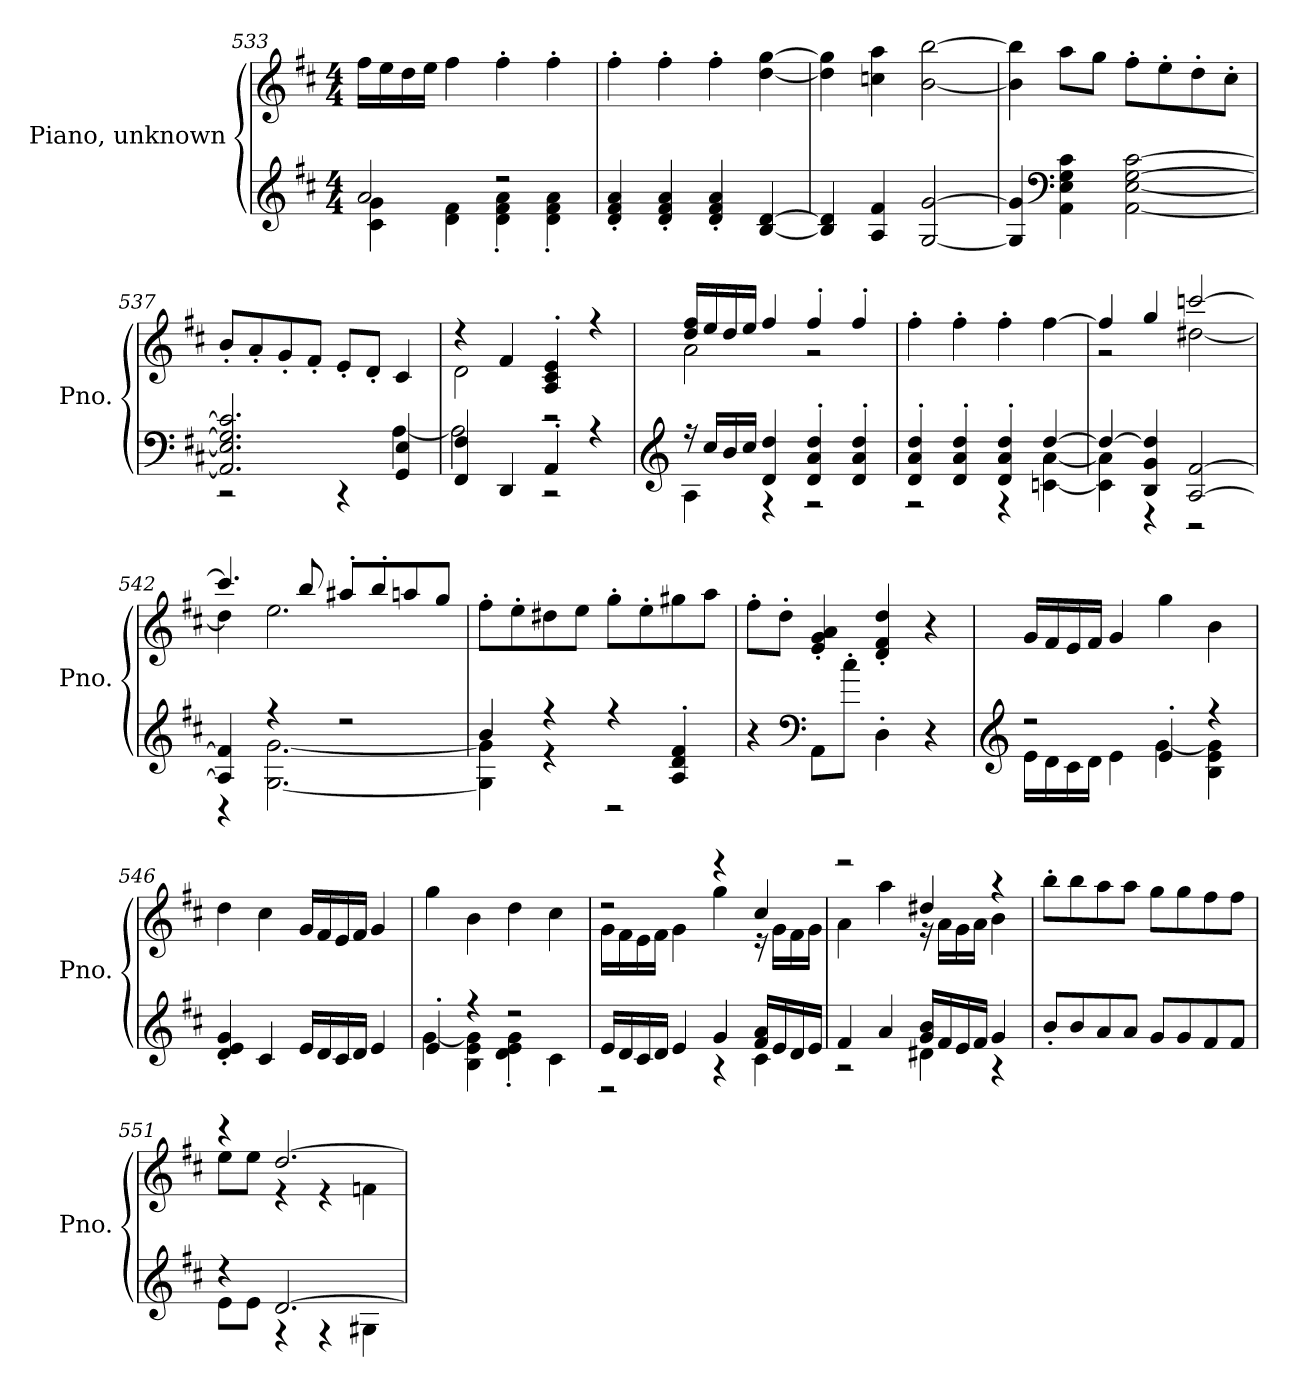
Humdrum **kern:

**kern	**kern
*part1	*part1
*staff2	*staff1
*I"Piano, unknown	*
*I'Pno.	*
*clefG2	*clefG2
*k[f#c#]	*k[f#c#]
*M4/4	*M4/4
=533	=533
*^	*
2a/	4c#\ 4g\	16ff#\LL
.	.	16ee\
.	.	16dd\
.	.	16ee\JJ
.	4d\ 4f#\	4ff#\
2r	4d\' 4f#\' 4a\'	4ff#'\
.	4d\' 4f#\' 4a\'	4ff#'\
*v	*v	*
=534	=534
4d/' 4f#/' 4a/'	4ff#'\
4d/' 4f#/' 4a/'	4ff#'\
4d/' 4f#/' 4a/'	4ff#'\
[4B/ [4d/	[4dd\ [4gg\
=535	=535
4B/] 4d/]	4dd\] 4gg\]
4A/ 4f#/	4ccn\ 4aa\
[2G/ [2g/	[2b\ [2bb\
!!LO:LB:g=z
=536	=536
4G/] 4g/]	4b\] 4bb\]
*clefF4	*
4AA\ 4E\ 4G\ 4c#\	8aa\L
.	8gg\J
[2AA\ [2E\ [2G\ [2c#\	8ff#'\L
.	8ee'\
.	8dd'\
.	8cc#'\J
=537	=537
*^	*
2.AA/] 2.E/] 2.G/] 2.c#/]	2r	8b'/L
.	.	8a'/
.	.	8g'/
.	.	8f#'/J
.	4r	8e'/L
.	.	8d'/J
4GG/ 4E/	[4A\	4c#/
=538	=538	=538
*	*	*^
4FF#/ 4F#/	2A\]	4r	2d\
4DD/	.	4f#/	.
4AA'/	2r	4A/' 4c#/' 4e/'	2r
4r	.	4r	.
=539	=539	=539	=539
*clefG2	*	*	*
16r	4A\	16dd/ 16ff#/LL	2a\
16cc#/LL	.	16ee/	.
16b/	.	16dd/	.
16cc#/JJ	.	16ee/JJ	.
4d/ 4dd/	4r	4ff#/	.
4d/' 4a/' 4dd/'	2r	4ff#'/	2r
4d/' 4a/' 4dd/'	.	4ff#'/	.
*	*	*v	*v
=540	=540	=540
4d/' 4a/' 4dd/'	2r	4ff#'\
4d/' 4a/' 4dd/'	.	4ff#'\
4d/' 4a/' 4dd/'	4r	4ff#'\
[4dd/	[4cn\ [4a\	[4ff#\
=541	=541	=541
*	*	*^
4dd/_	4c\] 4a\]	4ff#/]	2r
4B/ 4g/ 4dd/]	4r	4gg/	.
[2A/ [2f#/	2r	[2cccn/	[2dd#X\
!!LO:LB:g=z	!!
=542	=542	=542	=542
4A/] 4f#/]	4r	4.ccc/]	4dd#\]
4r	[2.G\ [2.g\	.	2.ee\
.	.	8bb/	.
2r	.	8aa#X'/L	.
.	.	8bb'/	.
.	.	8aan/	.
.	.	8gg/J	.
*	*	*v	*v
=543	=543	=543
4b/	4G\] 4g\]	8ff#'\L
.	.	8ee'\
4r	4r	8dd#X\
.	.	8ee\J
4r	2r	8gg'\L
.	.	8ee'\
4A/' 4d/' 4f#/'	.	8gg#X\
.	.	8aa\J
*v	*v	*
=544	=544
4r	8ff#'\L
.	8dd'\J
*clefF4	*
8AA\L	4e/' 4g/' 4a/'
8cc#'\J	.
4D'\	4d/' 4f#/' 4dd/'
4r	4r
=545	=545
*clefG2	*
*^	*
2r	16e\LL	16g/LL
.	16d\	16f#/
.	16c#\	16e/
.	16d\JJ	16f#/JJ
.	4e\	4g/
4e'/	[4g\	4gg\
4r	4B\ 4e\ 4g\]	4b\
*v	*v	*
!!LO:LB:g=z
=546	=546
4d/' 4e/' 4g/'	4dd\
4c#/	4cc#\
16e/LL	16g/LL
16d/	16f#/
16c#/	16e/
16d/JJ	16f#/JJ
4e/	4g/
=547	=547
*^	*
4e'/	[4g\	4gg\
4r	4B\ 4e\ 4g\]	4b\
2r	4d\' 4e\' 4g\'	4dd\
.	4c#\	4cc#\
=548	=548	=548
*	*	*^
16e/LL	2r	2r	16g\LL
16d/	.	.	16f#\
16c#/	.	.	16e\
16d/JJ	.	.	16f#\JJ
4e/	.	.	4g\
4g/	4r	4r	4gg\
16f#/ 16a/LL	4c#\	4cc#/	16r
16e/	.	.	16g\LL
16d/	.	.	16f#\
16e/JJ	.	.	16g\JJ
=549	=549	=549	=549
4f#/	2r	2r	4a\
4a/	.	.	4aa\
16g/ 16b/LL	4d#X\	4dd#X/	16r
16f#/	.	.	16a\LL
16e/	.	.	16g\
16f#/JJ	.	.	16a\JJ
4g/	4r	4r	4b\
*v	*v	*	*
*	*v	*v
=550	=550
8b'/L	8bb'\L
8b/	8bb\
8a/	8aa\
8a/J	8aa\J
8g/L	8gg\L
8g/	8gg\
8f#/	8ff#\
8f#/J	8ff#\J
!!LO:LB:g=z
=551	=551
*^	*^
4r	8e\L	4r	8ee\L
.	8e\J	.	8ee\J
[2.d/	4r	[2.dd/	4r
.	4r	.	4r
.	4G#X\	.	4fn\
*v	*v	*	*
*	*v	*v
=	=
*-	*-
